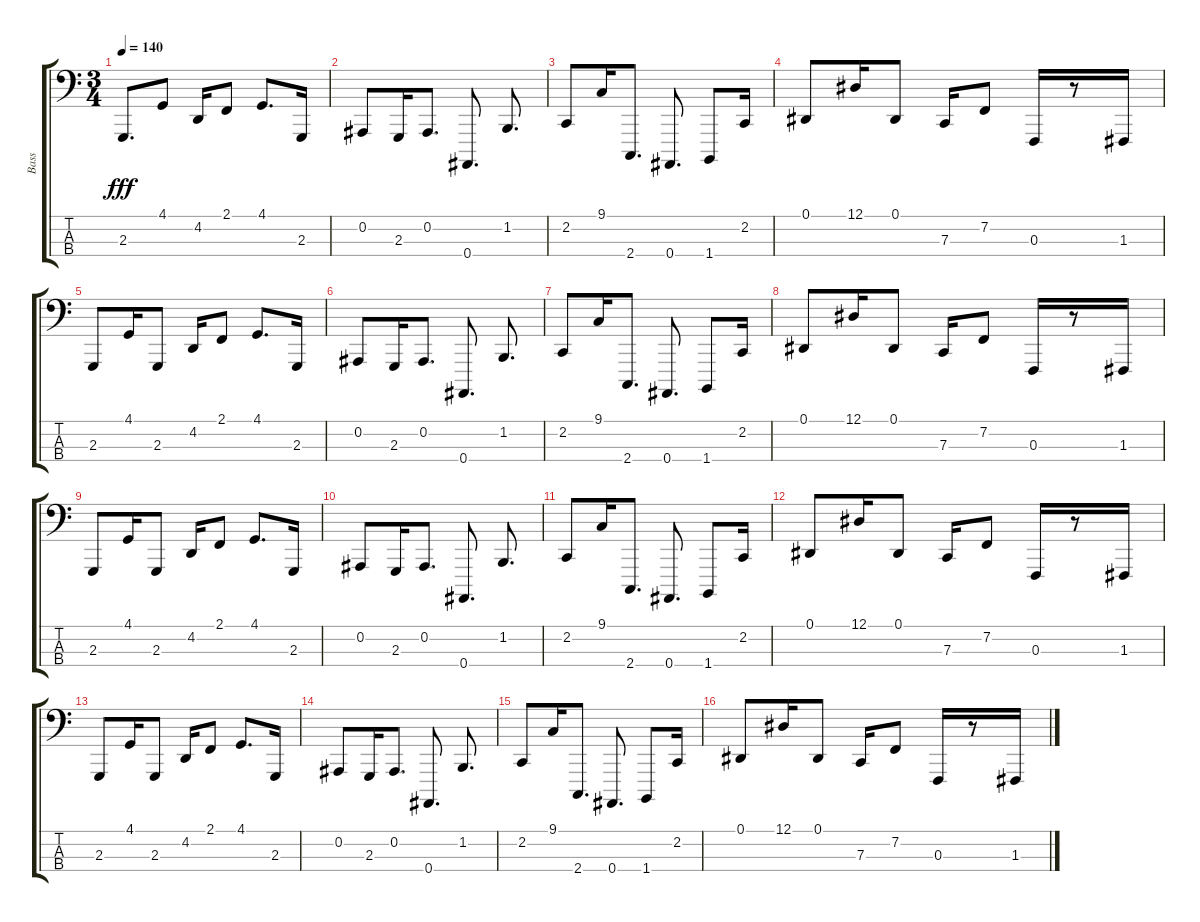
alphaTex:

\track ("Bass" "Bass") {instrument lead8bassandlead}
\staff {score tabs}
\tuning (Eb2 Bb1 F1 Bb0) {hide}
\ts (3 4)
\tempo 140
\clef f4
\ks c
2.3.8{d dy fff} 4.1.8 4.2.16 2.1.8 4.1.8{d} 2.3.16 |
0.2.8 2.3.16 0.2.8{d} 0.4.8{d} 1.2.8{d} |
2.2.8 9.1.16 2.4.8{d} 0.4.8{d} 1.4.8 2.2.16 |
0.1.8 12.1.16 0.1.8 7.3.16 7.2.8 0.3.16 r.8 1.3.16 |
2.3.8 4.1.16 2.3.8 4.2.16 2.1.8 4.1.8{d} 2.3.16 |
0.2.8 2.3.16 0.2.8{d} 0.4.8{d} 1.2.8{d} |
2.2.8 9.1.16 2.4.8{d} 0.4.8{d} 1.4.8 2.2.16 |
0.1.8 12.1.16 0.1.8 7.3.16 7.2.8 0.3.16 r.8 1.3.16 |
2.3.8 4.1.16 2.3.8 4.2.16 2.1.8 4.1.8{d} 2.3.16 |
0.2.8 2.3.16 0.2.8{d} 0.4.8{d} 1.2.8{d} |
2.2.8 9.1.16 2.4.8{d} 0.4.8{d} 1.4.8 2.2.16 |
0.1.8 12.1.16 0.1.8 7.3.16 7.2.8 0.3.16 r.8 1.3.16 |
2.3.8 4.1.16 2.3.8 4.2.16 2.1.8 4.1.8{d} 2.3.16 |
0.2.8 2.3.16 0.2.8{d} 0.4.8{d} 1.2.8{d} |
2.2.8 9.1.16 2.4.8{d} 0.4.8{d} 1.4.8 2.2.16 |
0.1.8 12.1.16 0.1.8 7.3.16 7.2.8 0.3.16 r.8 1.3.16
